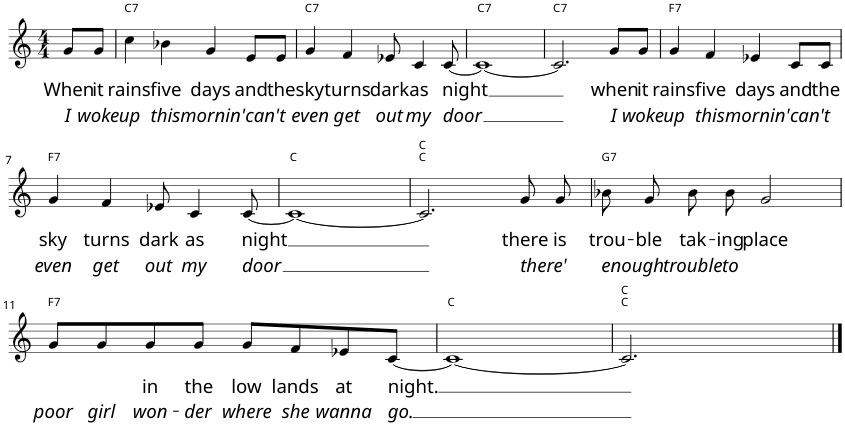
**kern	**text	**text	**harte
*part1	*part1	*part1	*part1
*staff1	*staff1	*staff1	*
*I"Voice	*	*	*
*I'Voice	*	*	*
*clefG2	*	*	*
*k[]	*	*	*
*M4/4	*	*	*
=1	=1	=1	=1
!	!LO:LY:b	!LO:LY:b	!
8g/L	When	I	.
!	!LO:LY:b	!LO:LY:b	!
8g/J	it	woke	.
=2	=2	=2	=2
!	!LO:LY:b	!LO:LY:b	!LO:H:kt=7
4cc\	rains	up	C:7
!	!LO:LY:b	!LO:LY:b	!
4b-X\	five	this	.
!	!LO:LY:b	!LO:LY:b	!
4g/	days	mornin'	.
!	!LO:LY:b	!LO:LY:b	!
8e/L	and	can't	.
!	!LO:LY:b	!	!
8e/J	the	.	.
=3	=3	=3	=3
!	!LO:LY:b	!LO:LY:b	!LO:H:kt=7
4g/	sky	even	C:7
!	!LO:LY:b	!LO:LY:b	!
4f/	turns	get	.
!	!LO:LY:b	!LO:LY:b	!
8e-X/	dark	out	.
!	!LO:LY:b	!LO:LY:b	!
4c/	as	my	.
!	!LO:LY:b	!LO:LY:b	!
[8c/	night	door	.
=4	=4	=4	=4
!	!	!	!LO:H:kt=7
1c_	.	.	C:7
=5	=5	=5	=5
!	!	!	!LO:H:kt=7
2.c/]	.	.	C:7
!	!LO:LY:b	!LO:LY:b	!
8g/L	when	I	.
!	!LO:LY:b	!LO:LY:b	!
8g/J	it	woke	.
=6	=6	=6	=6
!	!LO:LY:b	!LO:LY:b	!LO:H:kt=7
4g/	rains	up	F:7
!	!LO:LY:b	!LO:LY:b	!
4f/	five	this	.
!	!LO:LY:b	!LO:LY:b	!
4e-X/	days	mornin'	.
!	!LO:LY:b	!LO:LY:b	!
8c/L	and	can't	.
!	!LO:LY:b	!	!
8c/J	the	.	.
!!LO:LB:g=z
=7	=7	=7	=7
!	!LO:LY:b	!LO:LY:b	!LO:H:kt=7
4g/	sky	even	F:7
!	!LO:LY:b	!LO:LY:b	!
4f/	turns	get	.
!	!LO:LY:b	!LO:LY:b	!
8e-X/	dark	out	.
!	!LO:LY:b	!LO:LY:b	!
4c/	as	my	.
!	!LO:LY:b	!LO:LY:b	!
[8c/	night	door	.
=8	=8	=8	=8
1c_	.	.	C:maj
=9	=9	=9	=9
2.c/]	.	.	C:maj C:maj
!	!LO:LY:b	!LO:LY:b	!
8g/	there	there'	.
!	!LO:LY:b	!	!
8g/	is	.	.
=10	=10	=10	=10
!	!LO:LY:b	!LO:LY:b	!LO:H:kt=7
8b-X\	trou-	enough	G:7
!	!LO:LY:b	!	!
8g/	-ble	.	.
!	!LO:LY:b	!LO:LY:b	!
8b-\	tak-	trouble	.
!	!LO:LY:b	!LO:LY:b	!
8b-\	-ing	to	.
!	!LO:LY:b	!	!
2g/	place	.	.
!!LO:LB:g=z
=11	=11	=11	=11
!	!	!LO:LY:b	!LO:H:kt=7
8g/L	.	poor	F:7
!	!	!LO:LY:b	!
8g/	.	girl	.
!	!LO:LY:b	!LO:LY:b	!
8g/	in	won-	.
!	!LO:LY:b	!LO:LY:b	!
8g/J	the	-der	.
!	!LO:LY:b	!LO:LY:b	!
8g/L	low	where	.
!	!LO:LY:b	!LO:LY:b	!
8f/	lands	she	.
!	!LO:LY:b	!LO:LY:b	!
8e-X/	at	wanna	.
!	!LO:LY:b	!LO:LY:b	!
[8c/J	night.	go.	.
=12	=12	=12	=12
1c_	.	.	C:maj
=13	=13	=13	=13
2.c/]	.	.	C:maj C:maj
4ryy	.	.	.
==	==	==	==
*-	*-	*-	*-
